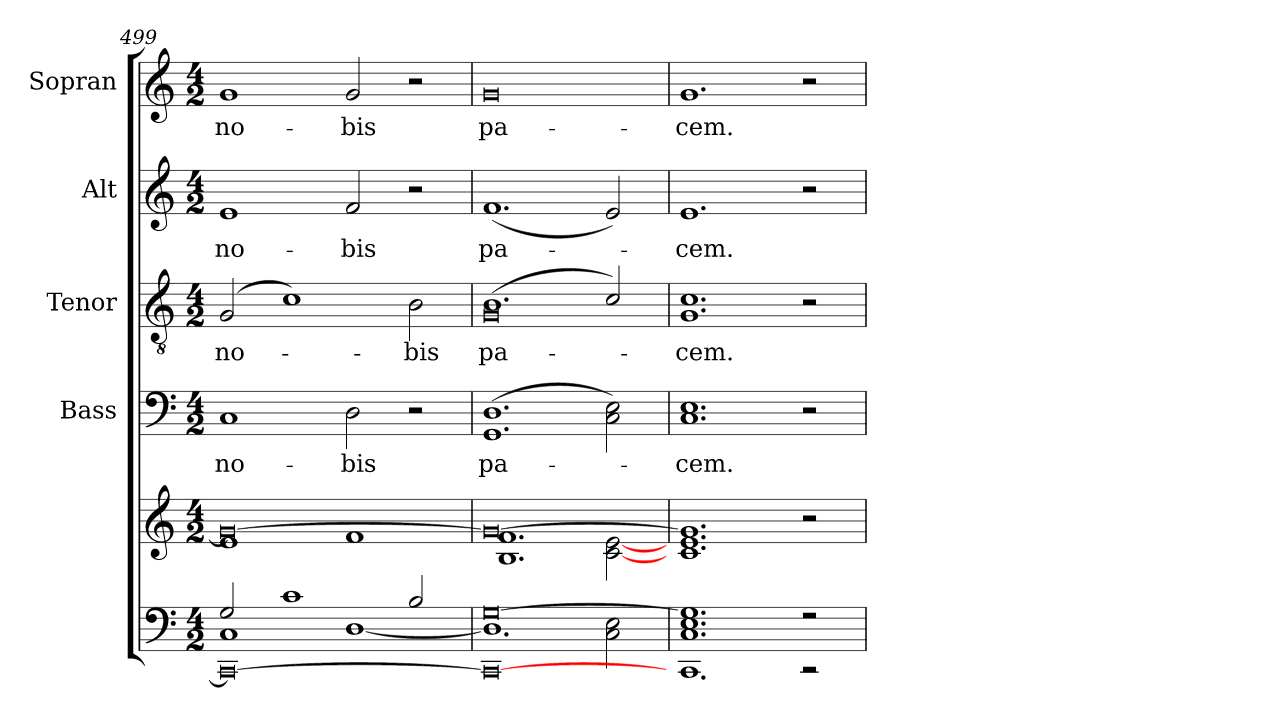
**kern	**kern	**kern	**text	**kern	**text	**kern	**text	**kern	**text
*part5	*part5	*part4	*part4	*part3	*part3	*part2	*part2	*part1	*part1
*staff6	*staff5	*staff4	*staff4	*staff3	*staff3	*staff2	*staff2	*staff1	*staff1
*	*	*I"Bass	*	*I"Tenor	*	*I"Alt	*	*I"Sopran	*
*	*	*I'B.	*	*I'T.	*	*I'A.	*	*I'S.	*
*clefF4	*clefG2	*clefF4	*	*clefGv2	*	*clefG2	*	*clefG2	*
*k[]	*k[]	*k[]	*	*k[]	*	*k[]	*	*k[]	*
*C:	*C:	*C:	*	*C:	*	*C:	*	*C:	*
*M4/2	*M4/2	*M4/2	*	*M4/2	*	*M4/2	*	*M4/2	*
=499	=499	=499	=499	=499	=499	=499	=499	=499	=499
*^	*^	*	*	*	*	*	*	*	*
*	*^	*	*	*	*	*	*	*	*	*	*
!	!	!	!	!	!	!LO:LY:b	!	!LO:LY:b	!	!LO:LY:b	!	!LO:LY:b
2G/	1C	0CC_	0g_	1e	1C	no-	(>2G/	no-	1e	no-	1g	no-
1c	.	.	.	.	.	.	1c)	.	.	.	.	.
!	!	!	!	!	!	!LO:LY:b	!	!	!	!LO:LY:b	!	!LO:LY:b
.	[<1D	.	.	1f	2D\	-bis	.	.	2f/	-bis	2g/	-bis
!	!	!	!	!	!	!	!	!LO:LY:b	!	!	!	!
2B/	.	.	.	.	2r	.	2B\	-bis	2r	.	2r	.
=500	=500	=500	=500	=500	=500	=500	=500	=500	=500	=500	=500	=500
!	!	!	!	!	!	!LO:LY:b	!	!LO:LY:b	!	!LO:LY:b	!	!LO:LY:b
*	*	*	*	*	*	*	*^	*	*	*	*	*
[>0G	1.D]	0CC_	0g_	1.B 1.f	(>1.GG 1.D	pa-	(>1.B	0G	pa-	(<1.f	pa-	0g	pa-
.	2C\ 2E\	.	.	[<2c\ [<2e\	2C\ 2E\)	.	2c/)	.	.	2e/)	.	.	.
*	*v	*v	*	*	*	*	*v	*v	*	*	*	*	*
=501	=501	=501	=501	=501	=501	=501	=501	=501	=501	=501	=501
!	!	!	!	!	!LO:LY:b	!	!LO:LY:b	!	!LO:LY:b	!	!LO:LY:b
*	*	*v	*v	*	*	*	*	*	*	*	*
1.C 1.E 1.G]	1.CC	1.c 1.e 1.g]	1.C 1.E	-cem.	1.G 1.c	-cem.	1.e	-cem.	1.g	-cem.
2r	2r	2r	2r	.	2r	.	2r	.	2r	.
*v	*v	*	*	*	*	*	*	*	*	*
=	=	=	=	=	=	=	=	=	=
*-	*-	*-	*-	*-	*-	*-	*-	*-	*-
